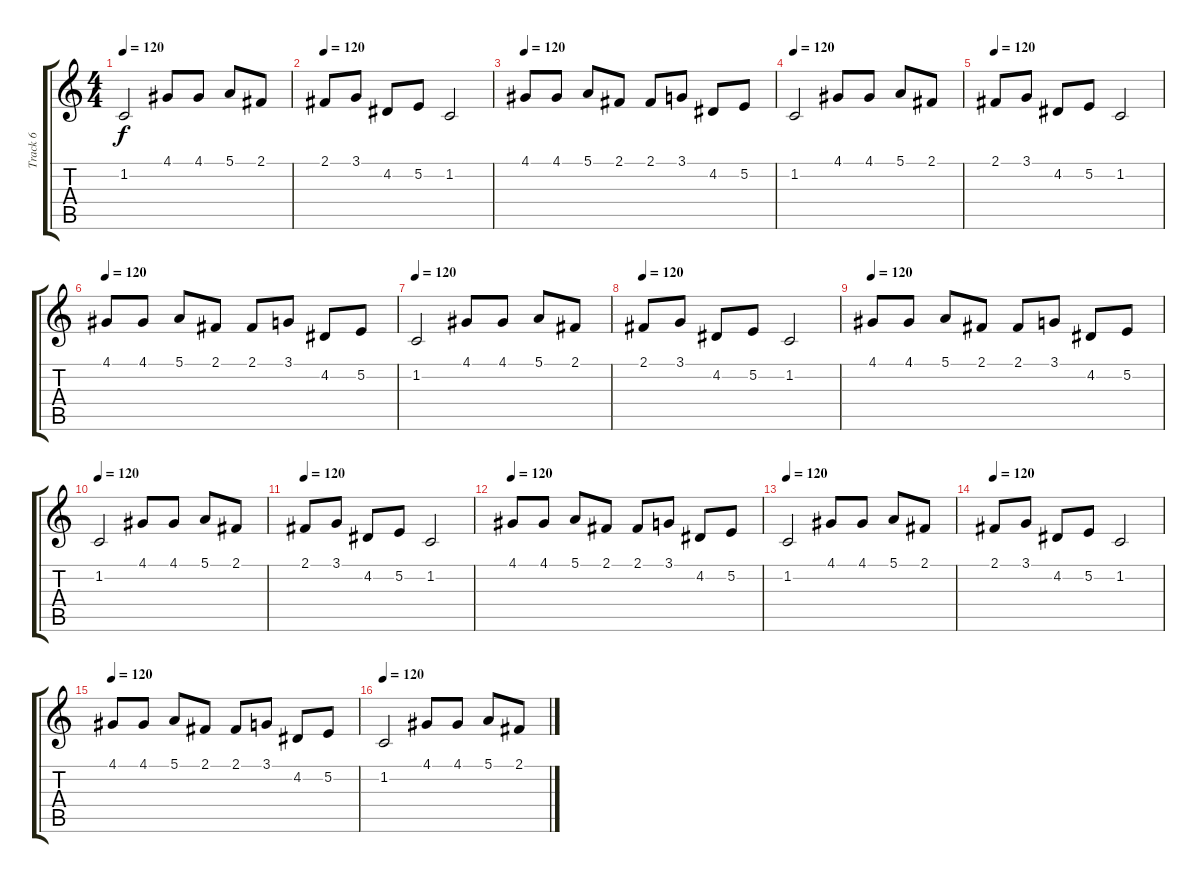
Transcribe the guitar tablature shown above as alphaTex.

\track ("Track 6" "Track 6") {instrument stringensemble1}
\staff {score tabs}
\tuning (E4 B3 G3 D3 A2 E2) {hide}
\ts (4 4)
\tempo 120
\clef g2
\ks c
1.2.2{dy f} 4.1.8{volume 12} 4.1.8 5.1.8 2.1.8 |
\tempo 120
2.1.8 3.1.8 4.2.8 5.2.8 1.2.2 |
\tempo 120
4.1.8{volume 8} 4.1.8 5.1.8 2.1.8 2.1.8 3.1.8 4.2.8 5.2.8 |
\tempo 120
1.2.2 4.1.8 4.1.8 5.1.8 2.1.8 |
\tempo 120
2.1.8 3.1.8 4.2.8 5.2.8 1.2.2 |
\tempo 120
4.1.8{volume 10} 4.1.8 5.1.8 2.1.8 2.1.8 3.1.8 4.2.8 5.2.8 |
\tempo 120
1.2.2 4.1.8{volume 12} 4.1.8 5.1.8 2.1.8 |
\tempo 120
2.1.8 3.1.8 4.2.8 5.2.8 1.2.2 |
\tempo 120
4.1.8{volume 15} 4.1.8 5.1.8 2.1.8 2.1.8 3.1.8 4.2.8 5.2.8 |
\tempo 120
1.2.2 4.1.8 4.1.8 5.1.8 2.1.8 |
\tempo 120
2.1.8 3.1.8 4.2.8 5.2.8 1.2.2 |
\tempo 120
4.1.8{volume 15} 4.1.8 5.1.8 2.1.8 2.1.8 3.1.8 4.2.8 5.2.8 |
\tempo 120
1.2.2 4.1.8 4.1.8 5.1.8 2.1.8 |
\tempo 120
2.1.8 3.1.8 4.2.8 5.2.8 1.2.2 |
\tempo 120
4.1.8{volume 15} 4.1.8 5.1.8 2.1.8 2.1.8 3.1.8 4.2.8 5.2.8 |
\tempo 120
1.2.2 4.1.8 4.1.8 5.1.8 2.1.8
